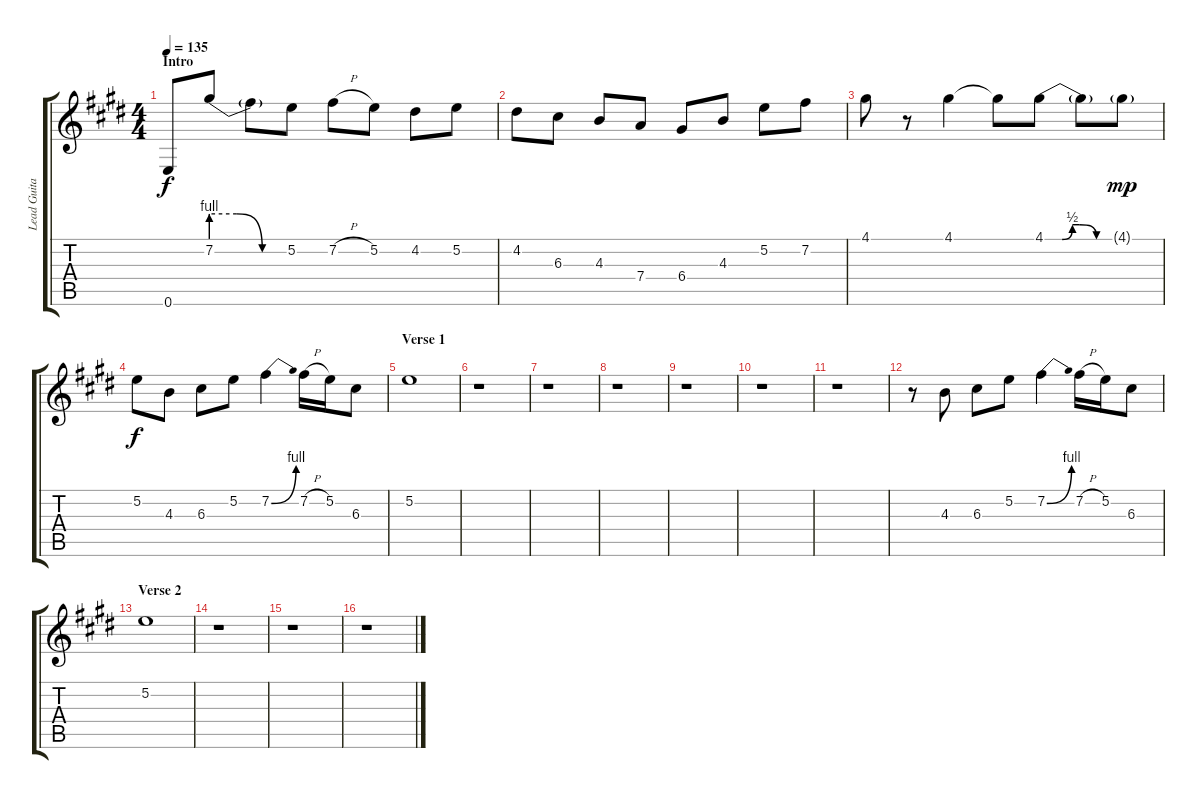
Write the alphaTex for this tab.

\track ("Lead Guitar 1" "Lead Guita") {instrument distortionguitar}
\staff {score tabs}
\tuning (E4 B3 G3 D3 A2 E2) {hide}
\ts (4 4)
\section ("" "Intro")
\tempo 135
\clef g2
\ks e
0.6.8{dy f instrument distortionguitar} 7.2{be (custom 0 4 20 4 40 0 60 0)}.8 7.2{t}.8 5.2.8 7.2{h}.8 5.2.8 4.2.8 5.2.8 |
4.2.8 6.3.8 4.3.8 7.4.8 6.4.8 4.3.8 5.2.8 7.2.8 |
4.1.8 r.8 4.1.4 4.1{t}.8 4.1{be (custom 0 0 15 0 24 2 30 2 45 0 60 0)}.8 4.1{t}.8 4.1{g}.8{dy mp} |
5.2.8{dy f} 4.3.8 6.3.8 5.2.8 7.2{be (bend 0 0 60 4)}.4 7.2{h}.16 5.2.16 6.3.8 |
\section ("" "Verse 1")
5.2.1 |
r.1 |
r.1 |
r.1 |
r.1 |
r.1 |
r.1 |
r.8 4.3.8 6.3.8 5.2.8 7.2{be (bend 0 0 60 4)}.4 7.2{h}.16 5.2.16 6.3.8 |
\section ("" "Verse 2")
5.2.1 |
r.1 |
r.1 |
r.1
